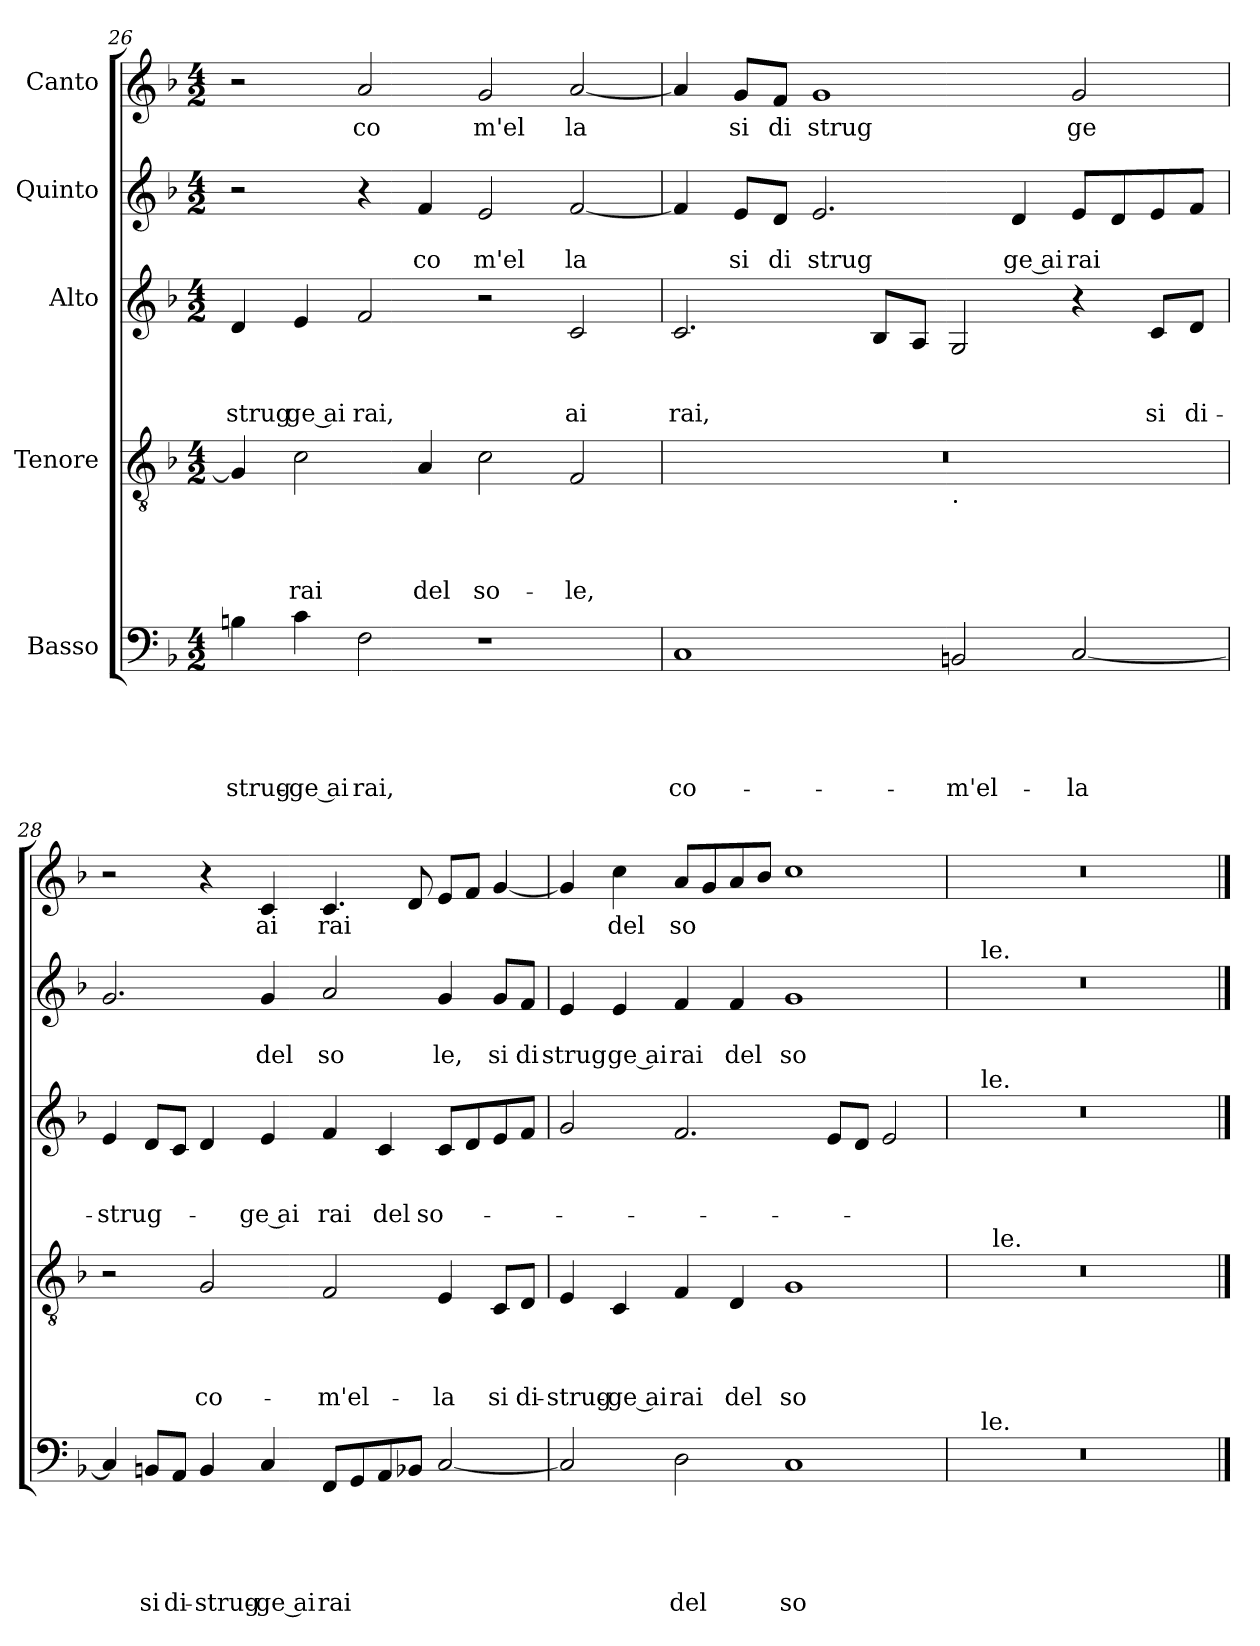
**kern	**text	**text	**text	**text	**text	**kern	**text	**text	**text	**text	**kern	**text	**text	**text	**kern	**text	**text	**kern	**text
*part5	*part5	*part5	*part5	*part5	*part5	*part4	*part4	*part4	*part4	*part4	*part3	*part3	*part3	*part3	*part2	*part2	*part2	*part1	*part1
*staff5	*staff5	*staff5	*staff5	*staff5	*staff5	*staff4	*staff4	*staff4	*staff4	*staff4	*staff3	*staff3	*staff3	*staff3	*staff2	*staff2	*staff2	*staff1	*staff1
*I"Basso	*	*	*	*	*	*I"Tenore	*	*	*	*	*I"Alto	*	*	*	*I"Quinto	*	*	*I"Canto	*
*clefF4	*	*	*	*	*	*clefGv2	*	*	*	*	*clefG2	*	*	*	*clefG2	*	*	*clefG2	*
*k[b-]	*	*	*	*	*	*k[b-]	*	*	*	*	*k[b-]	*	*	*	*k[b-]	*	*	*k[b-]	*
*F:	*	*	*	*	*	*F:	*	*	*	*	*F:	*	*	*	*F:	*	*	*F:	*
*M4/2	*	*	*	*	*	*M4/2	*	*	*	*	*M4/2	*	*	*	*M4/2	*	*	*M4/2	*
=26	=26	=26	=26	=26	=26	=26	=26	=26	=26	=26	=26	=26	=26	=26	=26	=26	=26	=26	=26
!	!	!	!	!	!LO:LY:b	!	!	!	!	!	!	!	!	!LO:LY:b	!	!	!	!	!
4Bn\	.	.	.	.	-strug-	4G/]	.	.	.	.	4d/	.	.	strug	2r	.	.	2r	.
!	!	!	!	!	!LO:LY:b:rj	!	!	!	!	!LO:LY:b	!	!	!	!LO:LY:b:rj	!	!	!	!	!
4c\	.	.	.	.	-ge ai	2c\	.	.	.	rai	4e/	.	.	ge ai	.	.	.	.	.
!	!	!	!	!	!LO:LY:b	!	!	!	!	!	!	!	!	!LO:LY:b	!	!	!	!	!LO:LY:b
2F\	.	.	.	.	rai,	.	.	.	.	.	2f/	.	.	rai,	4r	.	.	2a/	co
!	!	!	!	!	!	!	!	!	!	!LO:LY:b	!	!	!	!	!	!	!LO:LY:b	!	!
.	.	.	.	.	.	4A/	.	.	.	del	.	.	.	.	4f/	.	co	.	.
!	!	!	!	!	!	!	!	!	!	!LO:LY:b	!	!	!	!	!	!	!LO:LY:b	!	!LO:LY:b
1r	.	.	.	.	.	2c\	.	.	.	so-	2r	.	.	.	2e/	.	m'el	2g/	m'el
!	!	!	!	!	!	!	!	!	!	!LO:LY:b	!	!	!	!LO:LY:b	!	!	!LO:LY:b	!	!LO:LY:b
.	.	.	.	.	.	2F/	.	.	.	-le,	2c/	.	.	ai	[>2f/	.	la	[>2a/	la
!!LO:PB:g=z
=27	=27	=27	=27	=27	=27	=27	=27	=27	=27	=27	=27	=27	=27	=27	=27	=27	=27	=27	=27
!	!	!	!	!	!LO:LY:b	!	!	!	!	!	!	!	!	!LO:LY:b	!	!	!	!	!
*	*	*	*	*	*	*^	*	*	*	*	*	*	*	*	*	*	*	*	*
1C	.	.	.	.	co-	0r	1ryy	.	.	.	.	2.c/	.	.	rai,	4f/]	.	.	4a/]	.
!	!	!	!	!	!	!	!	!	!	!	!	!	!	!	!	!	!	!LO:LY:b	!	!LO:LY:b
.	.	.	.	.	.	.	.	.	.	.	.	.	.	.	.	8e/L	.	si	8g/L	si
!	!	!	!	!	!	!	!	!	!	!	!	!	!	!	!	!	!	!LO:LY:b	!	!LO:LY:b
.	.	.	.	.	.	.	.	.	.	.	.	.	.	.	.	8d/J	.	di	8f/J	di
!	!	!	!	!	!	!	!	!	!	!	!	!	!	!	!	!	!	!LO:LY:b	!	!LO:LY:b
.	.	.	.	.	.	.	.	.	.	.	.	.	.	.	.	2.e/	.	strug	1g	strug
.	.	.	.	.	.	.	.	.	.	.	.	8B-/L	.	.	.	.	.	.	.	.
.	.	.	.	.	.	.	.	.	.	.	.	8A/J	.	.	.	.	.	.	.	.
!	!	!	!	!	!	!	!LO:TX:b:t=.	!	!	!	!	!	!	!	!	!	!	!	!	!
!	!	!	!	!	!LO:LY:b	!	!	!	!	!	!	!	!	!	!	!	!	!	!	!
2BBn/	.	.	.	.	-m'el-	.	1ryy	.	.	.	.	2G/	.	.	.	.	.	.	.	.
!	!	!	!	!	!	!	!	!	!	!	!	!	!	!	!	!	!	!LO:LY:b:rj	!	!
.	.	.	.	.	.	.	.	.	.	.	.	.	.	.	.	4d/	.	ge ai	.	.
!	!	!	!	!	!LO:LY:b	!	!	!	!	!	!	!	!	!	!	!	!	!LO:LY:b	!	!LO:LY:b
[<2C/	.	.	.	.	-la	.	.	.	.	.	.	4r	.	.	.	8e/L	.	rai	2g/	ge
.	.	.	.	.	.	.	.	.	.	.	.	.	.	.	.	8d/	.	.	.	.
!	!	!	!	!	!	!	!	!	!	!	!	!	!	!	!LO:LY:b	!	!	!	!	!
.	.	.	.	.	.	.	.	.	.	.	.	8c/L	.	.	si	8e/	.	.	.	.
!	!	!	!	!	!	!	!	!	!	!	!	!	!	!	!LO:LY:b	!	!	!	!	!
.	.	.	.	.	.	.	.	.	.	.	.	8d/J	.	.	di-	8f/J	.	.	.	.
=28	=28	=28	=28	=28	=28	=28	=28	=28	=28	=28	=28	=28	=28	=28	=28	=28	=28	=28	=28	=28
!	!	!	!	!	!	!	!	!	!	!	!	!	!	!	!LO:LY:b	!	!	!	!	!
*	*	*	*	*	*	*v	*v	*	*	*	*	*	*	*	*	*	*	*	*	*
4C/]	.	.	.	.	.	2r	.	.	.	.	4e/	.	.	-strug-	2.g/	.	.	2r	.
!	!	!	!	!	!LO:LY:b	!	!	!	!	!	!	!	!	!	!	!	!	!	!
8BBn/L	.	.	.	.	si	.	.	.	.	.	8d/L	.	.	.	.	.	.	.	.
!	!	!	!	!	!LO:LY:b	!	!	!	!	!	!	!	!	!	!	!	!	!	!
8AA/J	.	.	.	.	di-	.	.	.	.	.	8c/J	.	.	.	.	.	.	.	.
!	!	!	!	!	!LO:LY:b	!	!	!	!	!LO:LY:b	!	!	!	!	!	!	!	!	!
4BB/	.	.	.	.	-strug-	2G/	.	.	.	co-	4d/	.	.	.	.	.	.	4r	.
!	!	!	!	!	!LO:LY:b:rj	!	!	!	!	!	!	!	!	!LO:LY:b:rj	!	!	!LO:LY:b	!	!LO:LY:b
4C/	.	.	.	.	-ge ai	.	.	.	.	.	4e/	.	.	-ge ai	4g/	.	del	4c/	ai
!	!	!	!	!	!LO:LY:b	!	!	!	!	!LO:LY:b	!	!	!	!LO:LY:b	!	!	!LO:LY:b	!	!LO:LY:b
8FF/L	.	.	.	.	rai	2F/	.	.	.	-m'el-	4f/	.	.	rai	2a/	.	so	4.c/	rai
8GG/	.	.	.	.	.	.	.	.	.	.	.	.	.	.	.	.	.	.	.
!	!	!	!	!	!	!	!	!	!	!	!	!	!	!LO:LY:b	!	!	!	!	!
8AA/	.	.	.	.	.	.	.	.	.	.	4c/	.	.	del	.	.	.	.	.
8BB-X/J	.	.	.	.	.	.	.	.	.	.	.	.	.	.	.	.	.	8d/	.
!	!	!	!	!	!	!	!	!	!	!LO:LY:b	!	!	!	!LO:LY:b	!	!	!LO:LY:b	!	!
[<2C/	.	.	.	.	.	4E/	.	.	.	-la	8c/L	.	.	so-	4g/	.	le,	8e/L	.
.	.	.	.	.	.	.	.	.	.	.	8d/	.	.	.	.	.	.	8f/J	.
!	!	!	!	!	!	!	!	!	!	!LO:LY:b	!	!	!	!	!	!	!LO:LY:b	!	!
.	.	.	.	.	.	8C/L	.	.	.	si	8e/	.	.	.	8g/L	.	si	[<4g/	.
!	!	!	!	!	!	!	!	!	!	!LO:LY:b	!	!	!	!	!	!	!LO:LY:b	!	!
.	.	.	.	.	.	8D/J	.	.	.	di-	8f/J	.	.	.	8f/J	.	di	.	.
=29	=29	=29	=29	=29	=29	=29	=29	=29	=29	=29	=29	=29	=29	=29	=29	=29	=29	=29	=29
!	!	!	!	!	!	!	!	!	!	!LO:LY:b	!	!	!	!	!	!	!LO:LY:b	!	!
2C/]	.	.	.	.	.	4E/	.	.	.	-strug-	2g/	.	.	.	4e/	.	strug	4g/]	.
!	!	!	!	!	!	!	!	!	!	!LO:LY:b:rj	!	!	!	!	!	!	!LO:LY:b:rj	!	!LO:LY:b
.	.	.	.	.	.	4C/	.	.	.	-ge ai	.	.	.	.	4e/	.	ge ai	4cc\	del
!	!	!	!	!	!LO:LY:b	!	!	!	!	!LO:LY:b	!	!	!	!	!	!	!LO:LY:b	!	!LO:LY:b
2D\	.	.	.	.	del	4F/	.	.	.	rai	2.f/	.	.	.	4f/	.	rai	8a/L	so
.	.	.	.	.	.	.	.	.	.	.	.	.	.	.	.	.	.	8g/	.
!	!	!	!	!	!	!	!	!	!	!LO:LY:b	!	!	!	!	!	!	!LO:LY:b	!	!
.	.	.	.	.	.	4D/	.	.	.	del	.	.	.	.	4f/	.	del	8a/	.
.	.	.	.	.	.	.	.	.	.	.	.	.	.	.	.	.	.	8b-/J	.
!	!	!	!	!	!LO:LY:b	!	!	!	!	!LO:LY:b	!	!	!	!	!	!	!LO:LY:b	!	!
1C	.	.	.	.	so-	1G	.	.	.	so-	.	.	.	.	1g	.	so	1cc	.
.	.	.	.	.	.	.	.	.	.	.	8e/L	.	.	.	.	.	.	.	.
.	.	.	.	.	.	.	.	.	.	.	8d/J	.	.	.	.	.	.	.	.
.	.	.	.	.	.	.	.	.	.	.	2e/	.	.	.	.	.	.	.	.
=30	=30	=30	=30	=30	=30	=30	=30	=30	=30	=30	=30	=30	=30	=30	=30	=30	=30	=30	=30
*^	*	*	*	*	*	*^	*	*	*	*	*^	*	*	*	*^	*	*	*	*
0r	8ryy	.	.	.	.	.	0r	8ryy	.	.	.	.	0r	8ryy	.	.	.	0r	8ryy	.	.	0r	.
!	!	!	!	!	!	!	!	!	!	!	!	!	!	!	!	!	!	!	!LO:TX:a:t=le.	!	!	!	!
!	!	!	!	!	!	!	!	!	!	!	!	!	!	!LO:TX:a:t=le.	!	!	!	!	!	!	!	!	!
!	!LO:TX:a:t=le.	!	!	!	!	!	!	!	!	!	!	!	!	!	!	!	!	!	!	!	!	!	!
.	1...ryy	.	.	.	.	.	.	32ryy	.	.	.	.	.	1...ryy	.	.	.	.	1...ryy	.	.	.	.
!	!	!	!	!	!	!	!	!LO:TX:a:t=le.	!	!	!	!	!	!	!	!	!	!	!	!	!	!	!
.	.	.	.	.	.	.	.	1ryy	.	.	.	.	.	.	.	.	.	.	.	.	.	.	.
.	.	.	.	.	.	.	.	2ryy	.	.	.	.	.	.	.	.	.	.	.	.	.	.	.
.	.	.	.	.	.	.	.	4ryy	.	.	.	.	.	.	.	.	.	.	.	.	.	.	.
.	.	.	.	.	.	.	.	16.ryy	.	.	.	.	.	.	.	.	.	.	.	.	.	.	.
*v	*v	*	*	*	*	*	*	*	*	*	*	*	*v	*v	*	*	*	*v	*v	*	*	*	*
*	*	*	*	*	*	*v	*v	*	*	*	*	*	*	*	*	*	*	*	*	*
==	==	==	==	==	==	==	==	==	==	==	==	==	==	==	==	==	==	==	==
*-	*-	*-	*-	*-	*-	*-	*-	*-	*-	*-	*-	*-	*-	*-	*-	*-	*-	*-	*-
